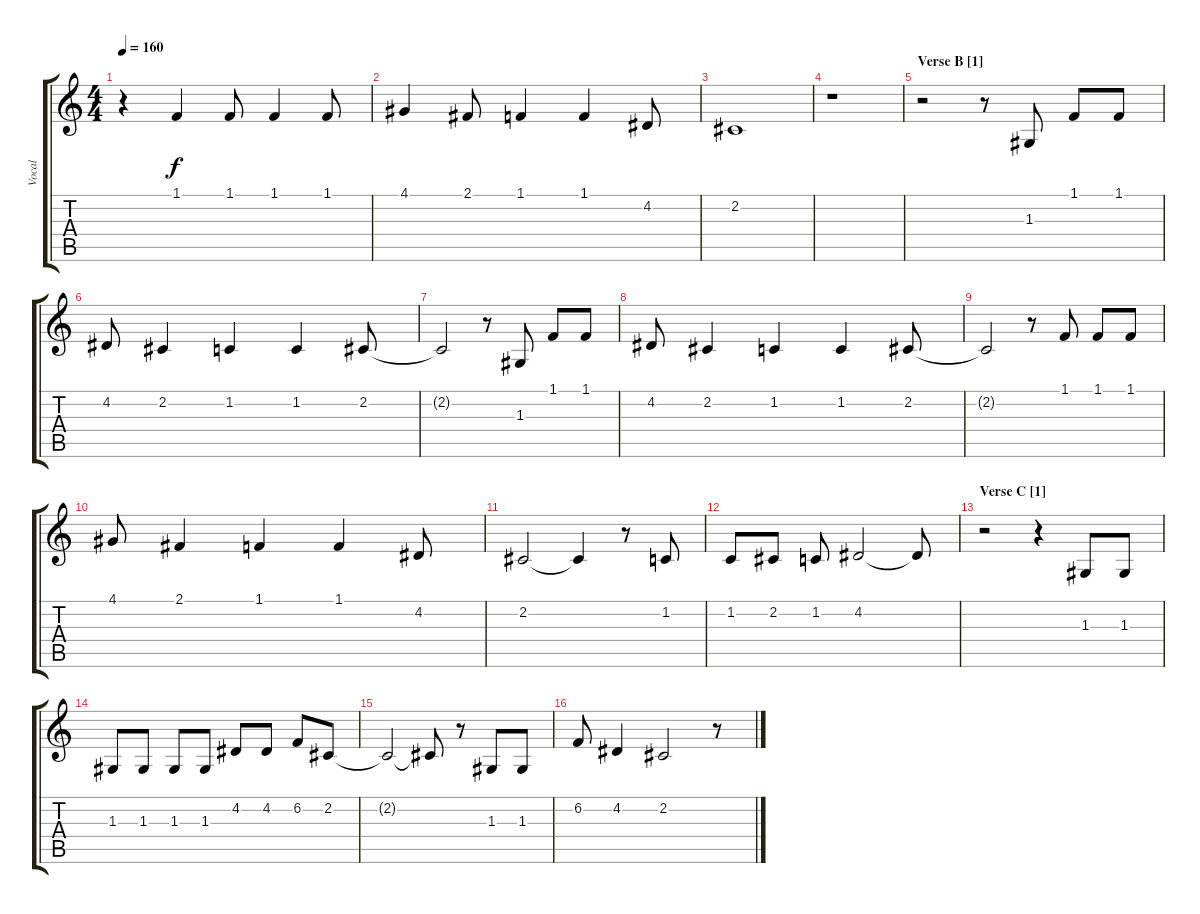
\track ("Vocal" "Vocal") {instrument trumpet}
\staff {score tabs}
\tuning (E4 B3 G3 D3 A2 E2) {hide}
\ts (4 4)
\tempo 160
\clef g2
\ks c
r.4{dy f} 1.1.4 1.1.8 1.1.4 1.1.8 |
4.1.4 2.1.8 1.1.4 1.1.4 4.2.8 |
2.2.1 |
r.1 |
\section ("" "Verse B [1]")
r.2 r.8 1.3.8 1.1.8 1.1.8 |
4.2.8 2.2.4 1.2.4 1.2.4 2.2.8 |
2.2{t}.2 r.8 1.3.8 1.1.8 1.1.8 |
4.2.8 2.2.4 1.2.4 1.2.4 2.2.8 |
2.2{t}.2 r.8 1.1.8 1.1.8 1.1.8 |
4.1.8 2.1.4 1.1.4 1.1.4 4.2.8 |
2.2.2 2.2{t}.4 r.8 1.2.8 |
1.2.8 2.2.8 1.2.8 4.2.2 4.2{t}.8 |
\section ("" "Verse C [1]")
r.2 r.4 1.3.8 1.3.8 |
1.3.8 1.3.8 1.3.8 1.3.8 4.2.8 4.2.8 6.2.8 2.2.8 |
2.2{t}.2 2.2{t}.8 r.8 1.3.8 1.3.8 |
6.2.8 4.2.4 2.2.2 r.8
